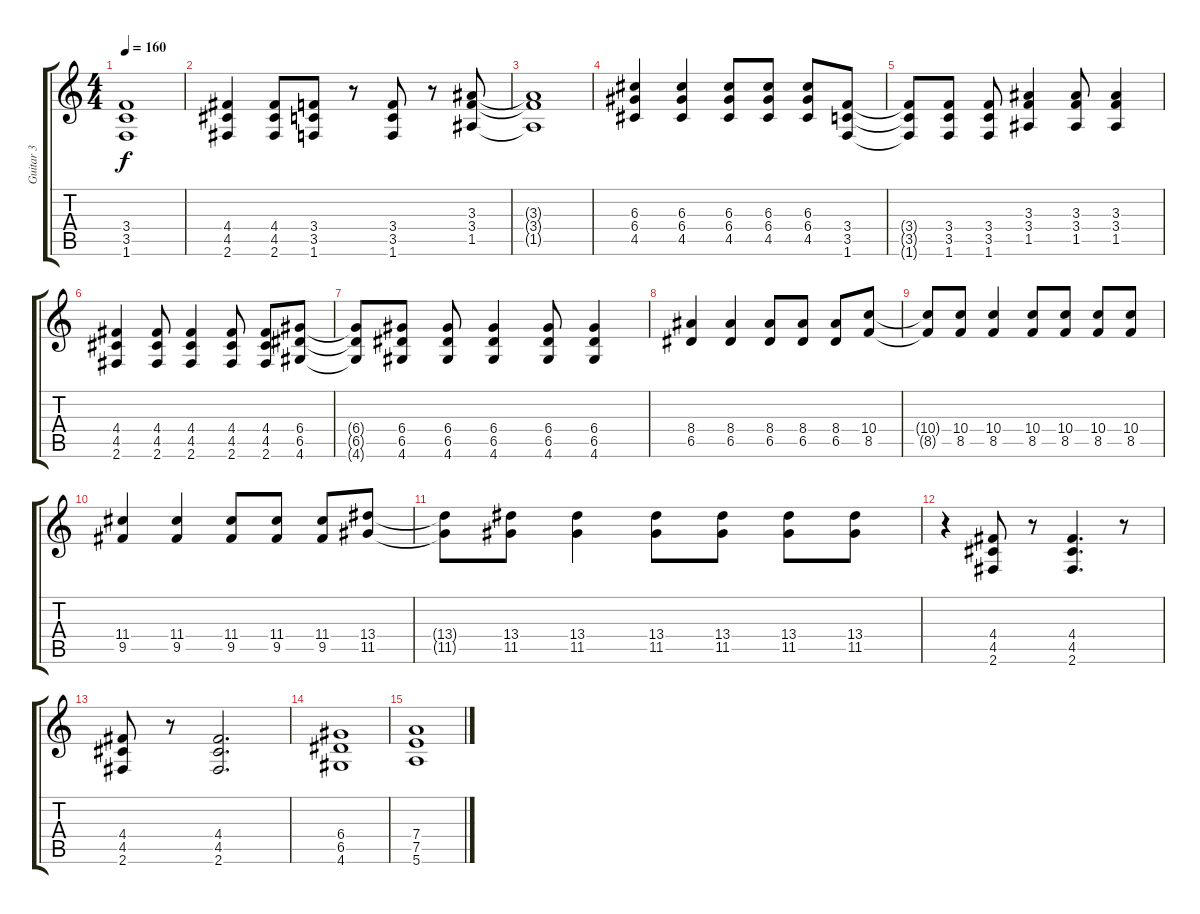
\track ("Guitar 3" "Guitar 3") {instrument overdrivenguitar}
\staff {score tabs}
\tuning (E4 B3 G3 D3 A2 E2) {hide}
\ts (4 4)
\tempo 160
\clef g2
\ks c
(3.4{t} 3.5{t} 1.6{t}).1{dy f} |
(4.4 4.5 2.6).4 (4.4 4.5 2.6).8 (3.4 3.5 1.6).8 r.8 (3.4 3.5 1.6).8 r.8 (3.3 3.4 1.5).8 |
(3.3{t} 3.4{t} 1.5{t}).1 |
(6.3 6.4 4.5).4 (6.3 6.4 4.5).4 (6.3 6.4 4.5).8 (6.3 6.4 4.5).8 (6.3 6.4 4.5).8 (3.4 3.5 1.6).8 |
(3.4{t} 3.5{t} 1.6{t}).8 (3.4 3.5 1.6).8 (3.4 3.5 1.6).8 (3.3 3.4 1.5).4 (3.3 3.4 1.5).8 (3.3 3.4 1.5).4 |
(4.4 4.5 2.6).4 (4.4 4.5 2.6).8 (4.4 4.5 2.6).4 (4.4 4.5 2.6).8 (4.4 4.5 2.6).8 (6.4 6.5 4.6).8 |
(6.4{t} 6.5{t} 4.6{t}).8 (6.4 6.5 4.6).8 (6.4 6.5 4.6).8 (6.4 6.5 4.6).4 (6.4 6.5 4.6).8 (6.4 6.5 4.6).4 |
(8.4 6.5).4 (8.4 6.5).4 (8.4 6.5).8 (8.4 6.5).8 (8.4 6.5).8 (10.4 8.5).8 |
(10.4{t} 8.5{t}).8 (10.4 8.5).8 (10.4 8.5).4 (10.4 8.5).8 (10.4 8.5).8 (10.4 8.5).8 (10.4 8.5).8 |
(11.4 9.5).4 (11.4 9.5).4 (11.4 9.5).8 (11.4 9.5).8 (11.4 9.5).8 (13.4 11.5).8 |
(13.4{t} 11.5{t}).8 (13.4 11.5).8 (13.4 11.5).4 (13.4 11.5).8 (13.4 11.5).8 (13.4 11.5).8 (13.4 11.5).8 |
r.4 (4.4 4.5 2.6).8 r.8 (4.4 4.5 2.6).4{d} r.8 |
(4.4 4.5 2.6).8 r.8 (4.4 4.5 2.6).2{d} |
(6.4 6.5 4.6).1 |
(7.4 7.5 5.6).1
